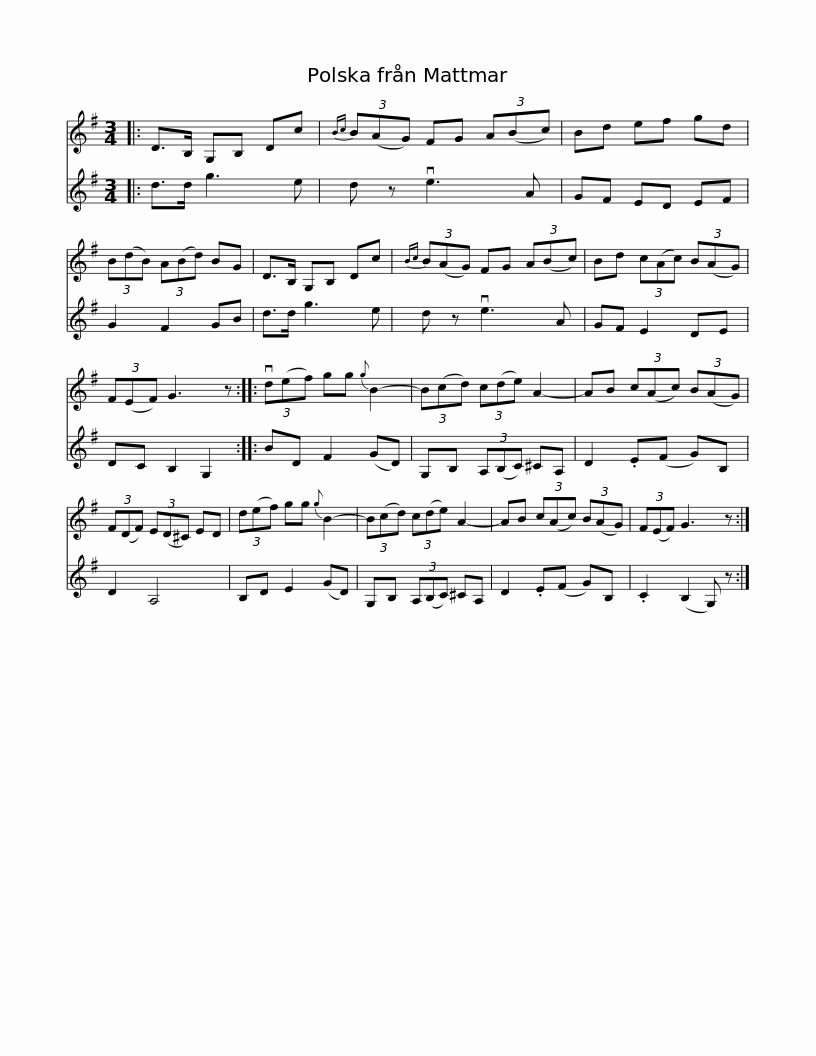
X:1
%%score 1 2
L:1/8
M:3/4
I:linebreak $
K:G
V:1 treble
V:2 treble
V:1
|: D>B, G,B, Dc |{Bc} (3B(AG) FG (3A(Bc) | Bd ef gd | (3B(dB) (3A(Bd) BG | D>B, G,B, Dc |$ %5
{Bc} (3B(AG) FG (3A(Bc) | Bd (3c(Ac) (3B(AG) | (3F(EF) G3 z :: (3vd(ef) gg{g} B2- |$ (3B(cd) (3c(de) A2- | %10
 AB (3c(Ac) (3B(AG) | (3F(DF) (3E(D^C) ED | (3d(ef) gg{g} B2- |$ (3B(cd) (3c(de) A2- | AB (3c(Ac) (3B(AG) | %15
 (3F(EF) G3 z :| %16
V:2
|: d>d g3 e | d z ve3 A | GF ED EF | G2 F2 GB | d>d g3 e |$ %5
 d z ve3 A | GF E2 DE | DC B,2 G,2 :: BD F2 (GD) |$ G,B, (3A,(B,C) ^CA, | %10
 D2 .E(F G)B, | D2 A,4 | B,D E2 (GD) |$ G,B, (3A,(B,C) ^CA, | D2 .E(F G)B, | %15
 .C2 (B,2 G,) z :| %16
